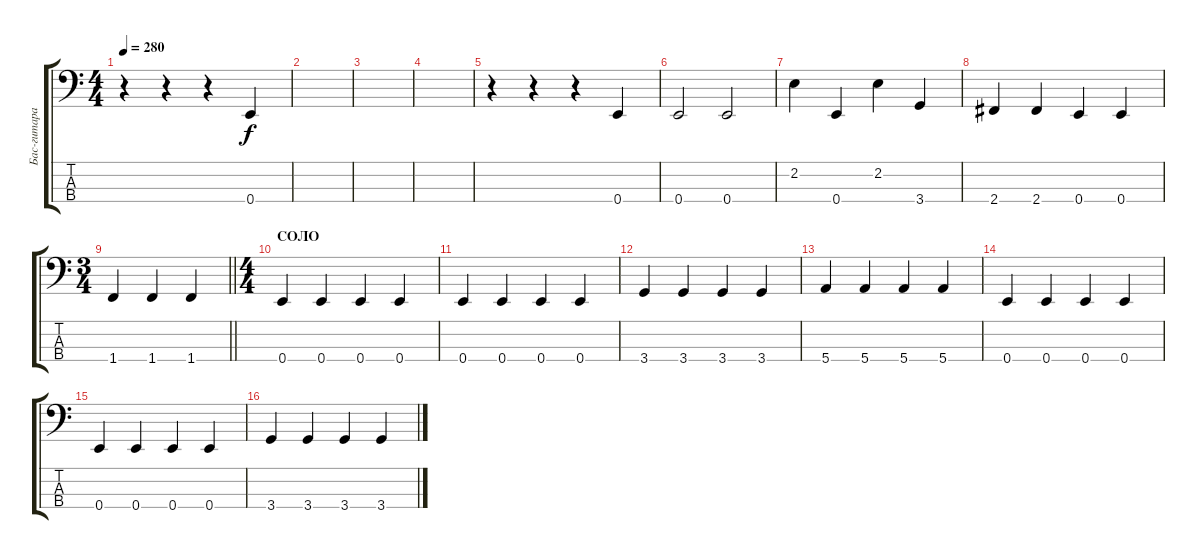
\track ("Бас-гитара" "Бас-гитара") {instrument electricbasspick}
\staff {score tabs}
\tuning (G2 D2 A1 E1) {hide}
\ts (4 4)
\tempo 280
\clef f4
\ks c
r.4{dy f} r.4 r.4 0.4.4 |
|
|
|
r.4 r.4 r.4 0.4.4 |
0.4.2 0.4.2 |
2.2.4 0.4.4 2.2.4 3.4.4 |
2.4.4 2.4.4 0.4.4 0.4.4 |
\ts (3 4)
\barLineRight lightlight
1.4.4 1.4.4 1.4.4 |
\ts (4 4)
\section ("" "СОЛО")
0.4.4 0.4.4 0.4.4 0.4.4 |
0.4.4 0.4.4 0.4.4 0.4.4 |
3.4.4 3.4.4 3.4.4 3.4.4 |
5.4.4 5.4.4 5.4.4 5.4.4 |
0.4.4 0.4.4 0.4.4 0.4.4 |
0.4.4 0.4.4 0.4.4 0.4.4 |
3.4.4 3.4.4 3.4.4 3.4.4
